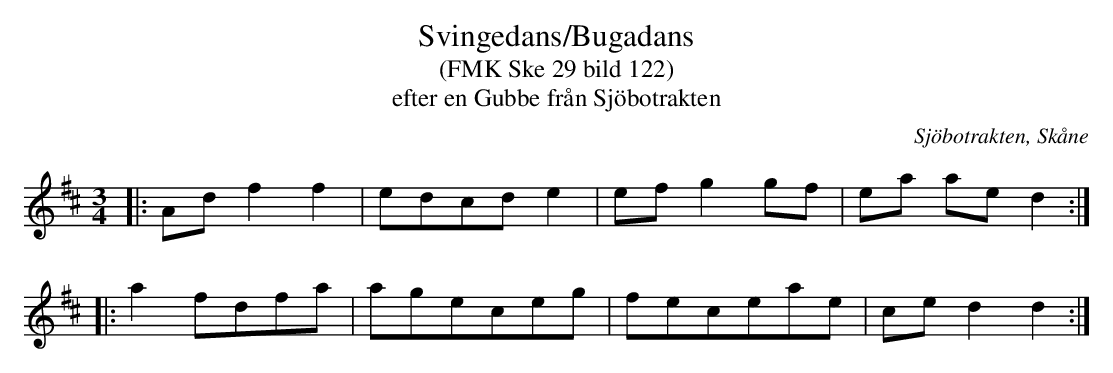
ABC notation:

X:1
T:Svingedans/Bugadans
T:(FMK Ske 29 bild 122)
T:efter en Gubbe från Sjöbotrakten
O:Sjöbotrakten, Skåne
M:3/4
L:1/8
Q:1/4=108
K:D
|: Ad f2 f2 | edcd e2 | ef g2 gf | ea ae d2 :|
|: a2 fdfa | ageceg | feceae | ce d2 d2 :|
